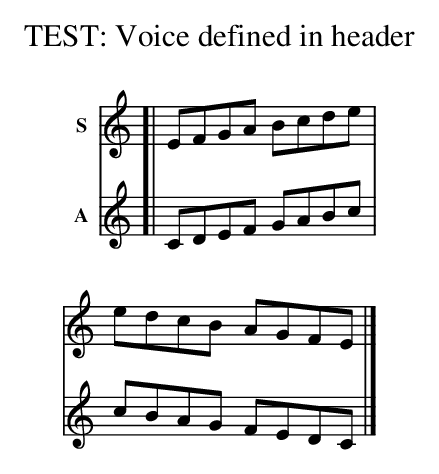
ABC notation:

X:1
T:TEST: Voice defined in header
V:1 nm="S"
V:2 nm="A"
K:C
V:1
[| EFGA Bcde | edcB AGFE |]
V:2
[| CDEF GABc | cBAG FEDC |]
